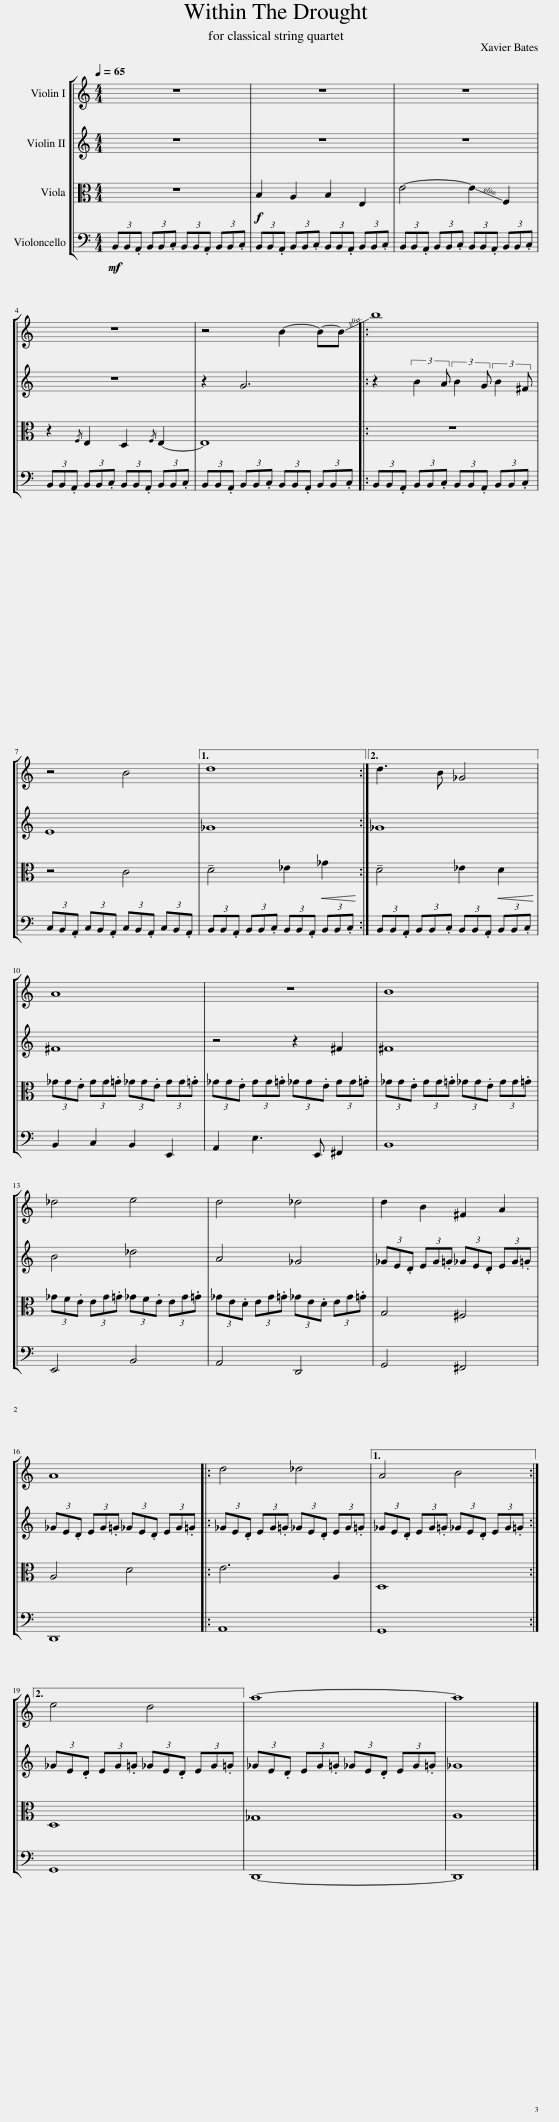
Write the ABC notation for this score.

X:1
%%score [ 1 2 3 4 ]
L:1/8
Q:1/4=65
M:4/4
I:linebreak $
K:C
V:1 treble
V:2 treble
V:3 alto
V:4 bass
V:1
 z8 | z8 | z8 |$ z8 | z4 B2- B-!-(!B |: %5
 !-)!b8 |$ z4 B4 |1 d8 :|2 d3 B _G4 ||$ A8 | %10
 z8 | B8 |$ _d4 e4 | d4 _d4 | d2 B2 ^F2 A2 |$ %15
 A8 |: d4 _d4 |1 A4 B4 :|2$ e4 d4 || a8- | %20
 a8 |] %21
V:2
 z8 | z8 | z8 |$ z8 | z2 G6 |: %5
 z2 (3:2:2B2 A (3:2:2B2 G (3:2:2B2 ^F |$ E8 |1 _G8 :|2 _G8 ||$ ^F8 | %10
 z4 z2 ^F2 | ^F8 |$ B4 _d4 | A4 _G4 | (3_GE.D (3EG.=G (3_GE.D (3EG.=G |$ %15
 (3_GE.D (3EG.=G (3_GE.D (3EG.=G |: (3_GE.D (3EG.=G (3_GE.D (3EG.=G |1 (3_GE.D (3EG.=G (3_GE.D (3EG.=G :|2$ (3_GE.D (3EG.=G (3_GE.D (3EG.=G || (3_GE.D (3EG.=G (3_GE.D (3EG.=G | %20
 _G8 |] %21
V:3
 z8 |!f! B,2 A,2 B,2 E,2 | E4- !-(!E2 !-)!F,2 |$ z2{/F,} E,2 D,2{/F,} E,2- | E,8 |: %5
 z8 |$ z4 C4 |1 !tenuto!D4 _E2!<(! _G2!<)! :|2 !tenuto!D4 _E2!<(! D2!<)! ||$ (3_GG.E (3GG.=G (3_GG.E (3GG.=G | %10
 (3_GG.E (3GG.=G (3_GG.E (3GG.=G | (3_GG.E (3GG.=G (3_GG.E (3GG.=G |$ (3_GF.E (3EG.=G (3_GF.E (3EG.=G | (3_GE.D (3EG.=G (3_GE.D (3EG.=G | G,4 ^F,4 |$ %15
 A,4 D4 |: E6 A,2 |1 D,8 :|2$ D,8 || _G,8 | %20
 A,8 |] %21
V:4
!mf! (3B,,B,,.A,, (3B,,B,,.C, (3B,,B,,.A,, (3B,,B,,.C, | (3B,,B,,.A,, (3B,,B,,.C, (3B,,B,,.A,, (3B,,B,,.C, | (3B,,B,,.A,, (3B,,B,,.C, (3B,,B,,.A,, (3B,,B,,.C, |$ (3B,,B,,.A,, (3B,,B,,.C, (3B,,B,,.A,, (3B,,B,,.C, | (3B,,B,,.A,, (3B,,B,,.C, (3B,,B,,.A,, (3B,,B,,.C, |: %5
 (3B,,B,,.A,, (3B,,B,,.C, (3B,,B,,.A,, (3B,,B,,.C, |$ (3C,B,,.A,, (3C,B,,.A,, (3C,B,,.A,, (3C,B,,.A,, |1 (3B,,B,,.A,, (3B,,B,,.C, (3B,,B,,.A,, (3B,,B,,.C, :|2 (3B,,B,,.A,, (3B,,B,,.C, (3B,,B,,.A,, (3B,,B,,.C, ||$ B,,2 C,2 B,,2 E,,2 | %10
 A,,2 E,3 E,, ^F,,2 | B,,8 |$ E,,4 B,,4 | A,,4 D,,4 | G,,4 ^F,,4 |$ %15
 D,,8 |: A,,8 |1 G,,8 :|2$ G,,8 || D,,8- | %20
 D,,8 |] %21
